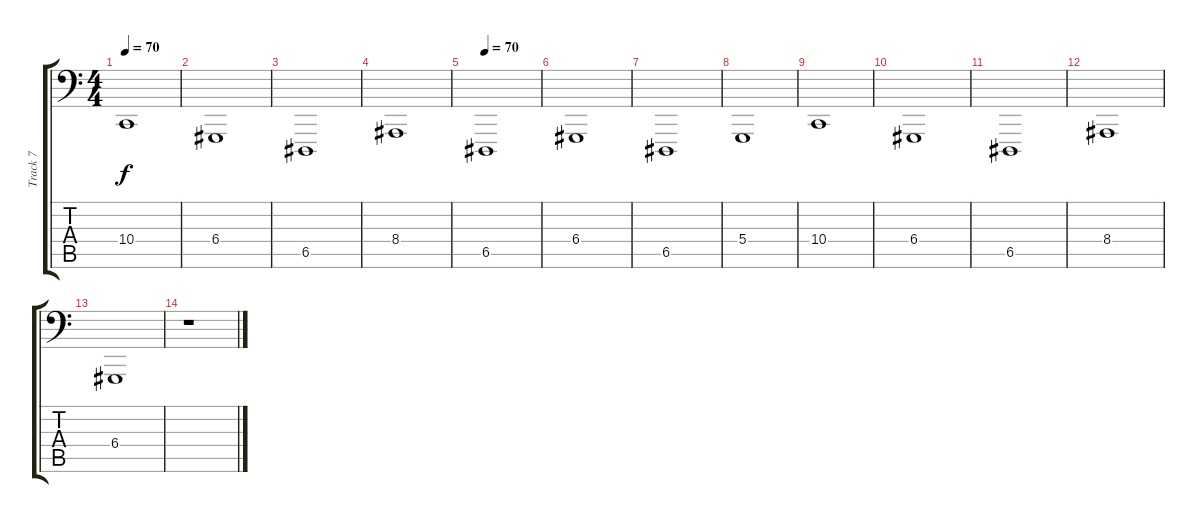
\track ("Track 7" "Track 7") {instrument drawbarorgan}
\staff {score tabs}
\tuning (E2 B1 G1 D1 A0 E0) {hide}
\ts (4 4)
\tempo 70
\clef f4
\ks c
10.4.1{dy f} |
6.4.1 |
6.5.1 |
8.4.1 |
\tempo 70
6.5.1 |
6.4.1 |
6.5.1 |
5.4.1 |
10.4.1 |
6.4.1 |
6.5.1 |
8.4.1 |
6.4.1{volume 0} |
r.1
